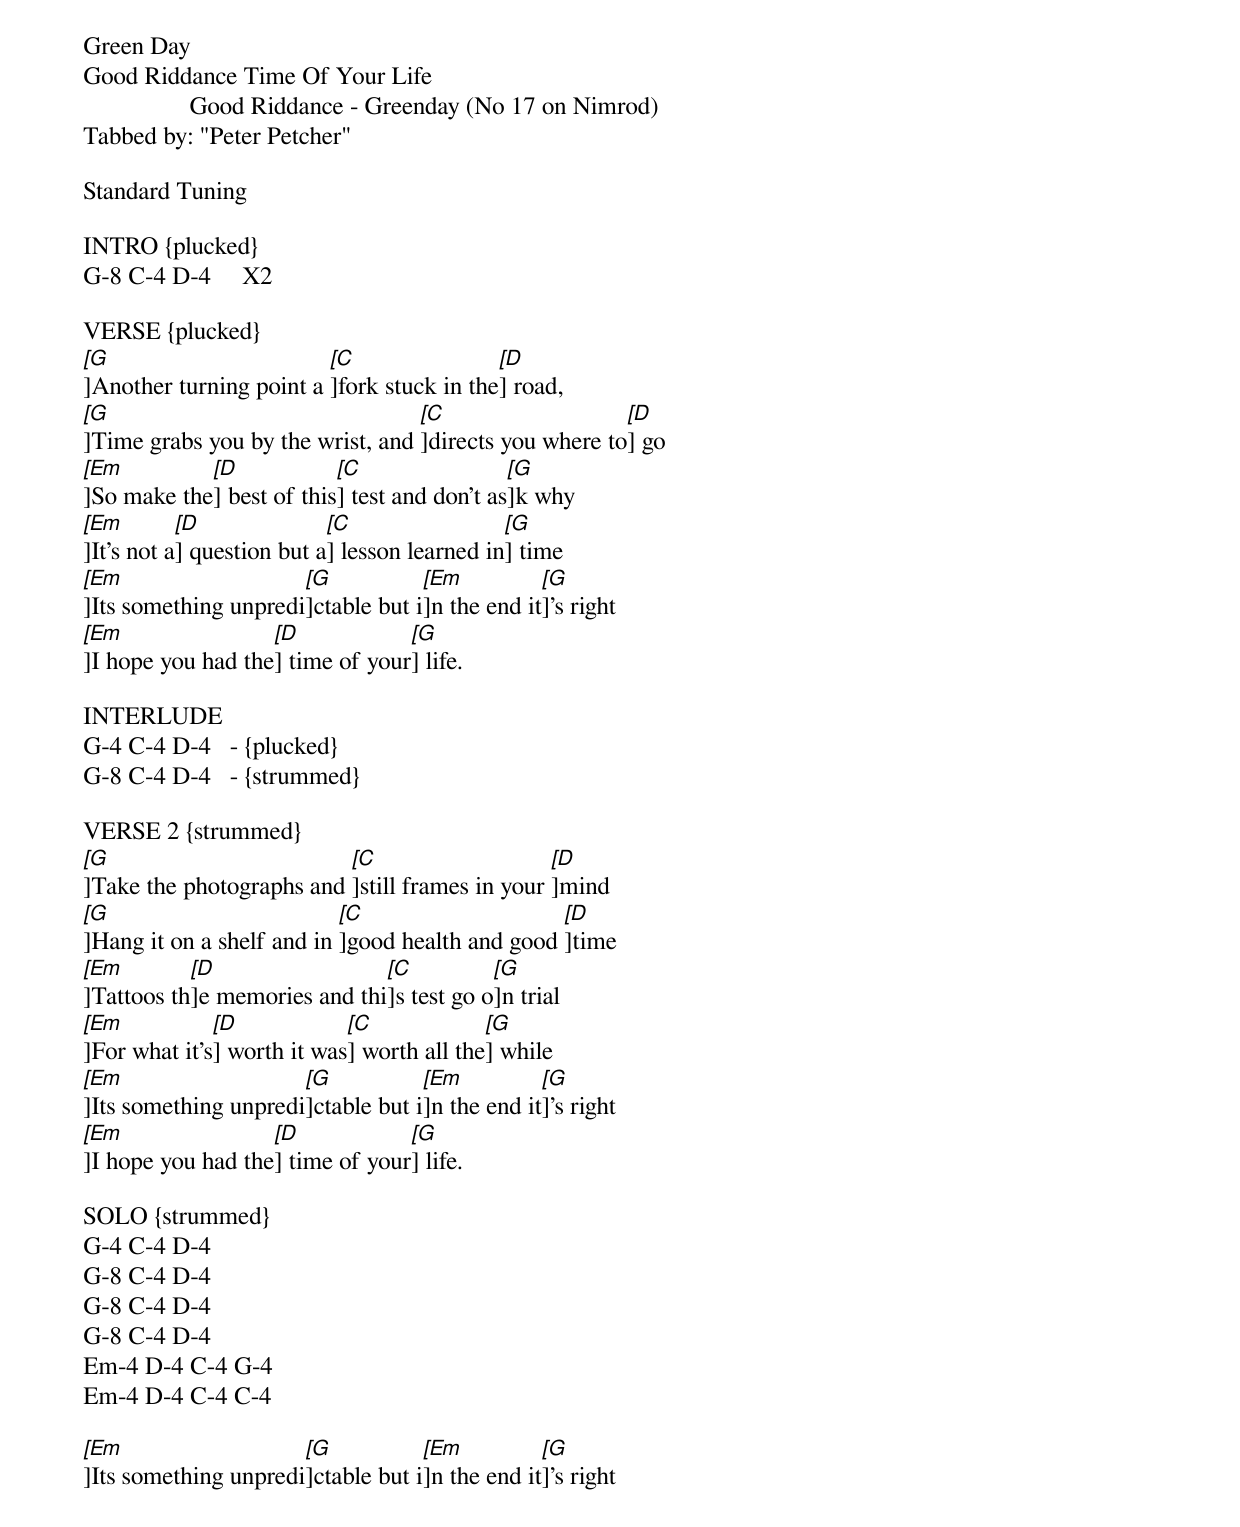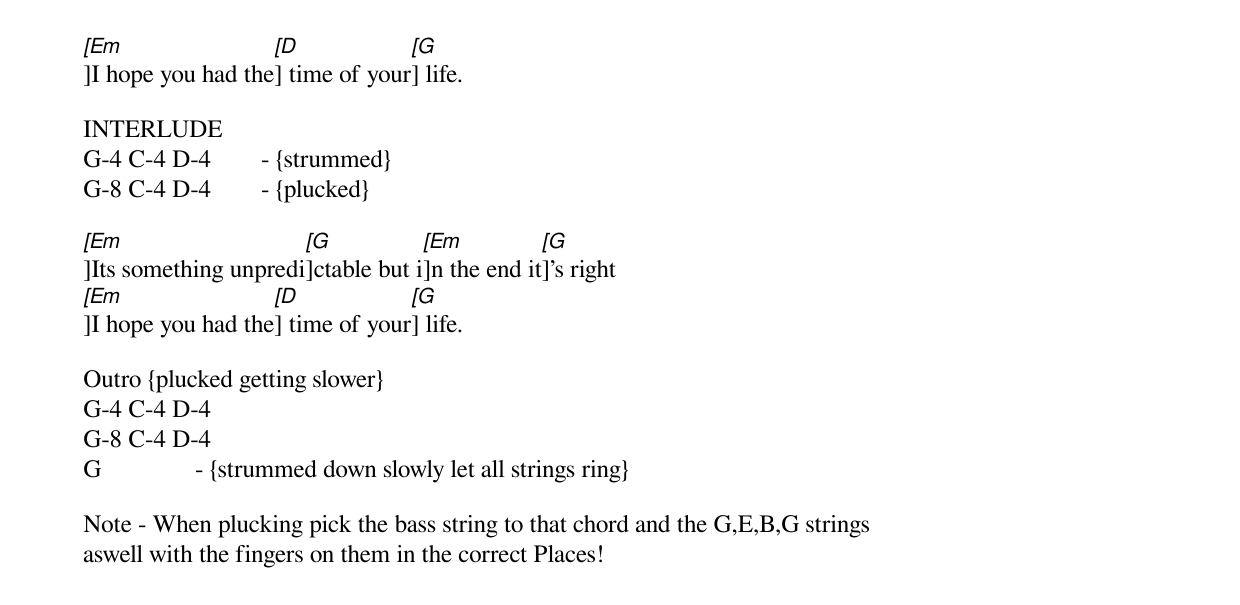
Green Day
Good Riddance Time Of Your Life
                 Good Riddance - Greenday (No 17 on Nimrod)
Tabbed by: "Peter Petcher"

Standard Tuning

INTRO {plucked}
G-8 C-4 D-4     X2

VERSE {plucked}
[[G]]Another turning point a [[C]]fork stuck in the[[D]] road,
[[G]]Time grabs you by the wrist, and [[C]]directs you where to[[D]] go
[[Em]]So make the[[D]] best of this[[C]] test and don't as[[G]]k why
[[Em]]It's not a[[D]] question but a[[C]] lesson learned in[[G]] time
[[Em]]Its something unpredi[[G]]ctable but i[[Em]]n the end it[[G]]'s right
[[Em]]I hope you had the[[D]] time of your[[G]] life.

INTERLUDE
G-4 C-4 D-4   - {plucked}
G-8 C-4 D-4   - {strummed}

VERSE 2 {strummed}
[[G]]Take the photographs and [[C]]still frames in your [[D]]mind
[[G]]Hang it on a shelf and in [[C]]good health and good [[D]]time
[[Em]]Tattoos th[[D]]e memories and thi[[C]]s test go o[[G]]n trial
[[Em]]For what it's[[D]] worth it was[[C]] worth all the[[G]] while
[[Em]]Its something unpredi[[G]]ctable but i[[Em]]n the end it[[G]]'s right
[[Em]]I hope you had the[[D]] time of your[[G]] life.

SOLO {strummed}
G-4 C-4 D-4
G-8 C-4 D-4
G-8 C-4 D-4
G-8 C-4 D-4
Em-4 D-4 C-4 G-4
Em-4 D-4 C-4 C-4

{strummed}
[[Em]]Its something unpredi[[G]]ctable but i[[Em]]n the end it[[G]]'s right
[[Em]]I hope you had the[[D]] time of your[[G]] life.

INTERLUDE
G-4 C-4 D-4        - {strummed}
G-8 C-4 D-4        - {plucked}

{plucked getting slower}
[[Em]]Its something unpredi[[G]]ctable but i[[Em]]n the end it[[G]]'s right
[[Em]]I hope you had the[[D]] time of your[[G]] life.

Outro {plucked getting slower}
G-4 C-4 D-4
G-8 C-4 D-4
G               - {strummed down slowly let all strings ring}

Note - When plucking pick the bass string to that chord and the G,E,B,G strings
aswell with the fingers on them in the correct Places!
